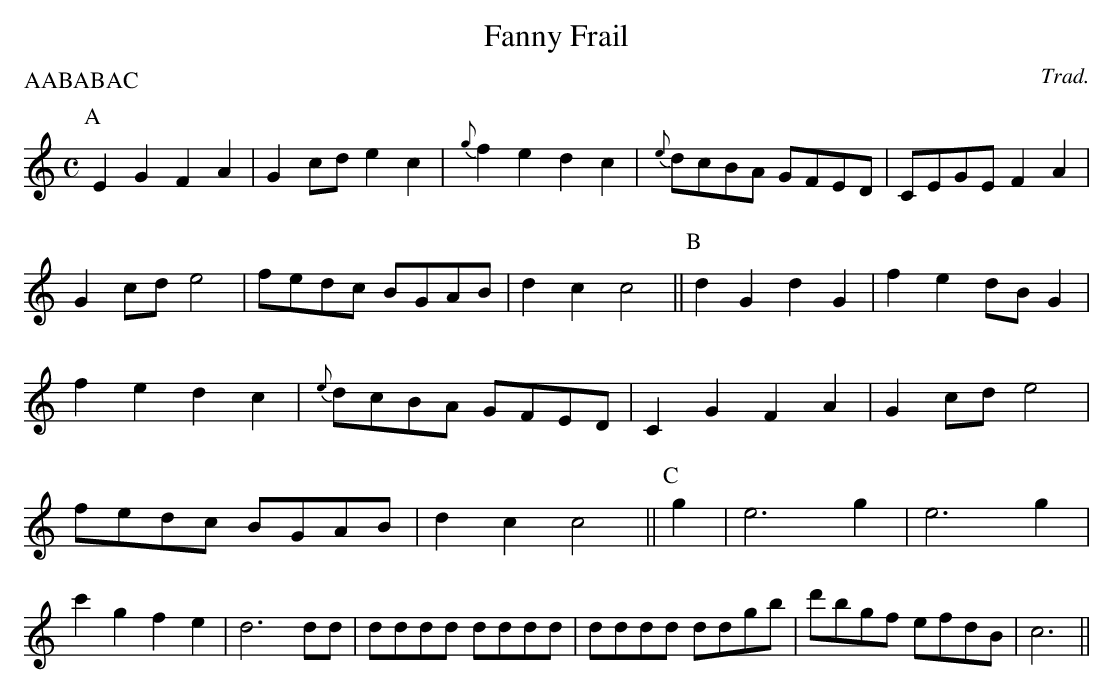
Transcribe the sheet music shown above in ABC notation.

X:1
T:Fanny Frail
C:Trad.
P:AABABAC
M:C
K:C
L:1/8
P:A
E2 G2 F2 A2 | G2 cd e2 c2 | {g}f2  e2 d2 c2 | {e}dcBA  GFED |\
CEGE  F2 A2 | G2 cd e4    |    fedc   BGAB  |    d2 c2 c4   ||\
P:B
d2 G2 d2 G2 | f2 e2 dB G2 |    f2  e2 d2 c2 | {e}dcBA  GFED |\
C2 G2 F2 A2 | G2 cd e4    |    fedc   BGAB  |    d2 c2 c4   ||\
P:C
g2 | e6       g2 | e6       g2 |    c'2 g2 f2 e2 |    d6      dd |\
dddd   dddd | dddd   ddgb |    d'bgf  efdB  |    c6         ||
